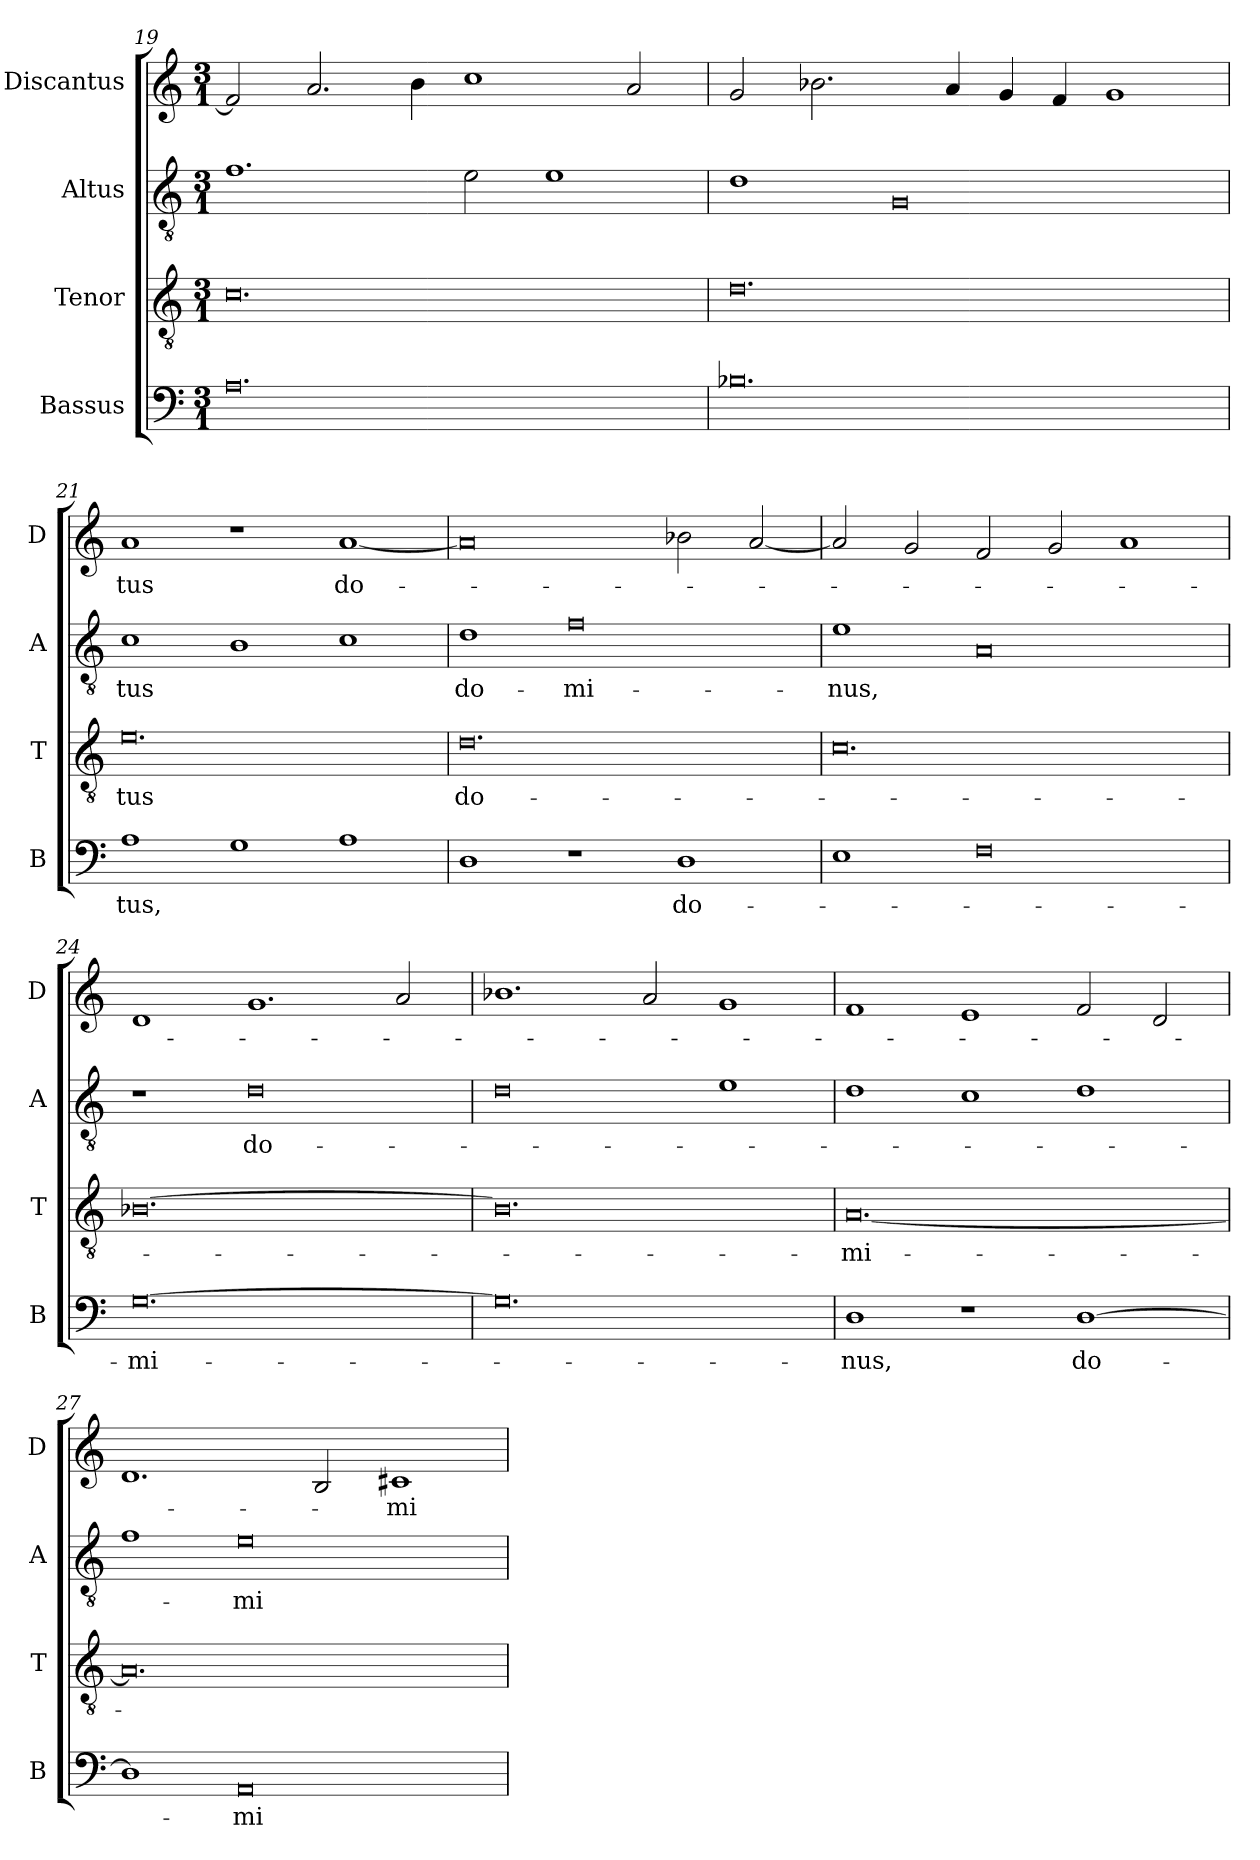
**kern	**text	**kern	**text	**kern	**text	**kern	**text
*part4	*part4	*part3	*part3	*part2	*part2	*part1	*part1
*staff4	*staff4	*staff3	*staff3	*staff2	*staff2	*staff1	*staff1
*I"Bassus	*	*I"Tenor	*	*I"Altus	*	*I"Discantus	*
*I'B	*	*I'T	*	*I'A	*	*I'D	*
*clefF4	*	*clefGv2	*	*clefGv2	*	*clefG2	*
*k[]	*	*k[]	*	*k[]	*	*k[]	*
*M3/1	*	*M3/1	*	*M3/1	*	*M3/1	*
=19	=19	=19	=19	=19	=19	=19	=19
0.A	.	0.c	.	1.f	.	2f]	.
.	.	.	.	.	.	2.a	.
.	.	.	.	.	.	4b	.
.	.	.	.	2e	.	1cc	.
.	.	.	.	1e	.	.	.
.	.	.	.	.	.	2a	.
=20	=20	=20	=20	=20	=20	=20	=20
0.B-X	.	0.d	.	1d	.	2g	.
.	.	.	.	.	.	2.b-X	.
.	.	.	.	0G	.	.	.
.	.	.	.	.	.	4a	.
.	.	.	.	.	.	4g	.
.	.	.	.	.	.	4f	.
.	.	.	.	.	.	1g	.
=21	=21	=21	=21	=21	=21	=21	=21
1A	-tus,	0.e	-tus	1c	-tus	1a	-tus
1G	.	.	.	1B	.	1r	.
1A	.	.	.	1c	.	[1a	do-
=22	=22	=22	=22	=22	=22	=22	=22
1D	.	0.d	do-	1d	do-	0a]	.
1r	.	.	.	0f	-mi-	.	.
1D	do-	.	.	.	.	2b-X	.
.	.	.	.	.	.	[2a	.
=23	=23	=23	=23	=23	=23	=23	=23
1E	.	0.c	.	1e	-nus,	2a]	.
.	.	.	.	.	.	2g	.
0F	.	.	.	0A	.	2f	.
.	.	.	.	.	.	2g	.
.	.	.	.	.	.	1a	.
=24	=24	=24	=24	=24	=24	=24	=24
[0.G	-mi-	[0.B-X	.	1r	.	1d	.
.	.	.	.	0d	do-	1.g	.
.	.	.	.	.	.	2a	.
=25	=25	=25	=25	=25	=25	=25	=25
0.G]	.	0.B-]	.	0d	.	1.b-X	.
.	.	.	.	.	.	2a	.
.	.	.	.	1e	.	1g	.
=26	=26	=26	=26	=26	=26	=26	=26
1D	-nus,	[0.A	-mi-	1d	.	1f	.
1r	.	.	.	1c	.	1e	.
[1D	do-	.	.	1d	.	2f	.
.	.	.	.	.	.	2d	.
=27	=27	=27	=27	=27	=27	=27	=27
1D]	.	0.A]	.	1f	.	1.d	.
0AA	-mi-	.	.	0e	-mi-	.	.
.	.	.	.	.	.	2B	.
.	.	.	.	.	.	1c#X	-mi-
=	=	=	=	=	=	=	=
*-	*-	*-	*-	*-	*-	*-	*-
